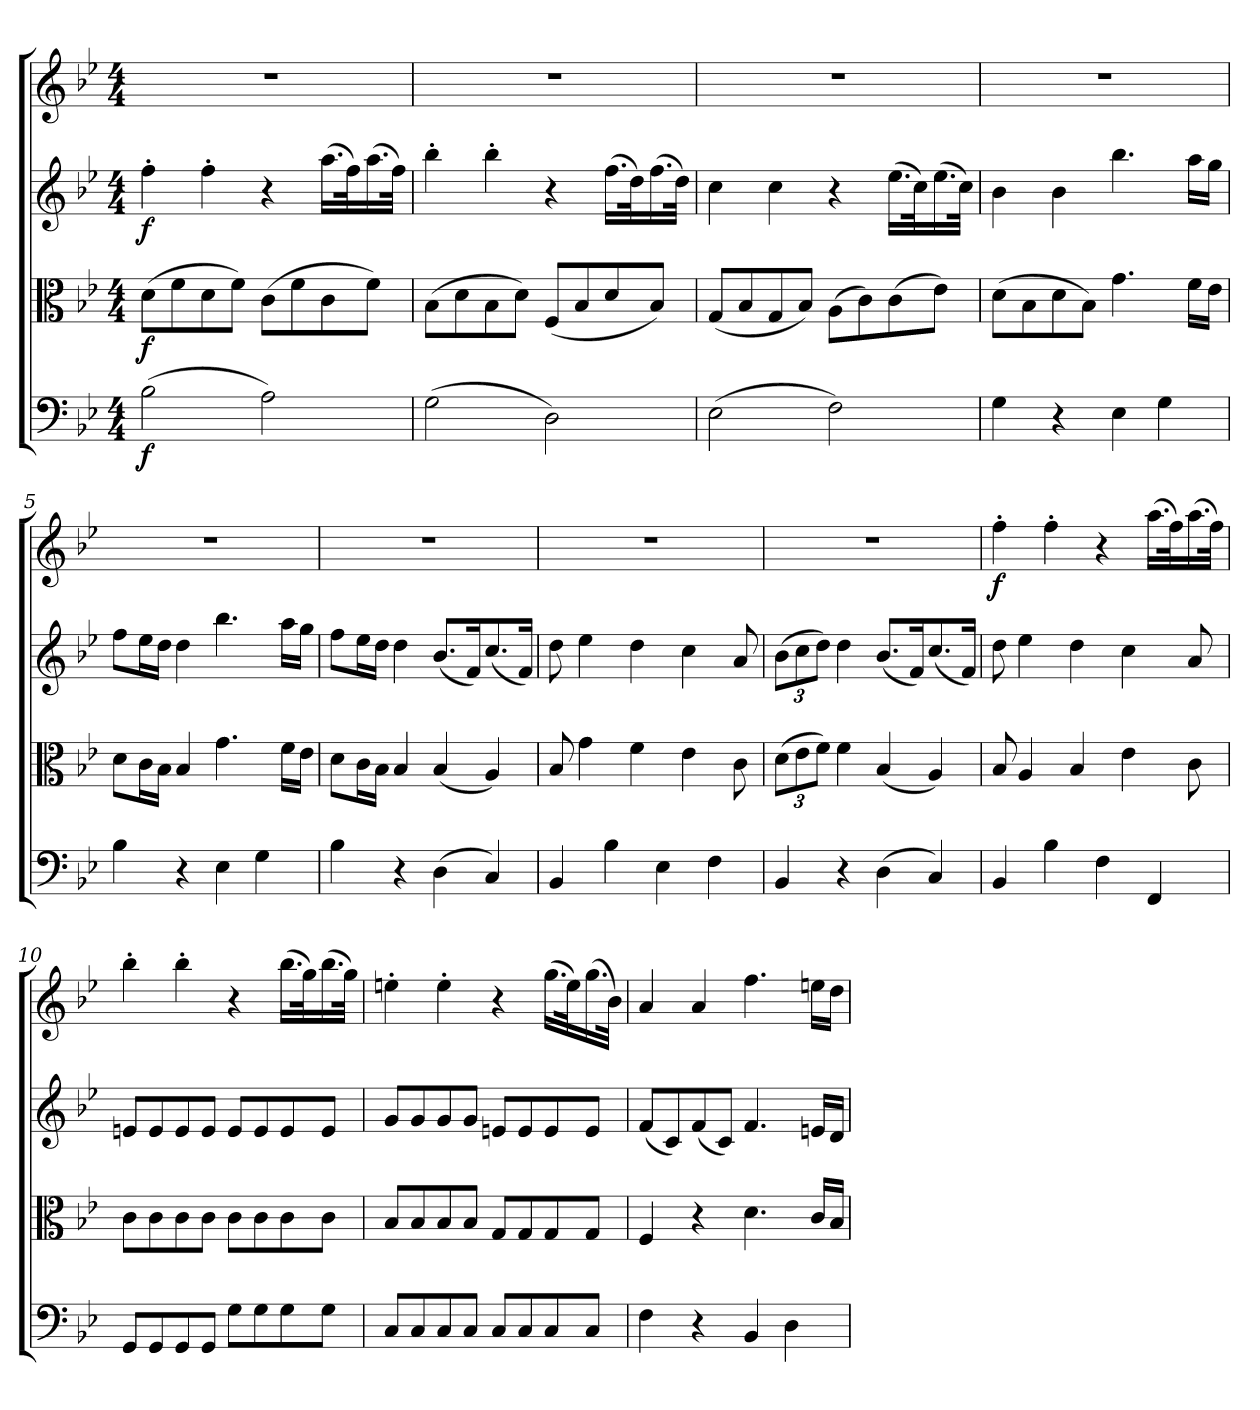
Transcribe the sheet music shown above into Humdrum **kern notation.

**kern	**dynam	**kern	**dynam	**kern	**dynam	**kern	**dynam
*part4	*part4	*part3	*part3	*part2	*part2	*part1	*part1
*staff4	*staff4	*staff3	*staff3	*staff2	*staff2	*staff1	*staff1
*clefF4	*	*clefC3	*	*clefG2	*	*clefG2	*
*k[b-e-]	*	*k[b-e-]	*	*k[b-e-]	*	*k[b-e-]	*
*B-:	*	*B-:	*	*B-:	*	*B-:	*
*M4/4	*	*M4/4	*	*M4/4	*	*M4/4	*
=	=	=	=	=	=	=	=
(2B-\	f	(8d\L	f	4ff'\	f	1r	.
.	.	8f\	.	.	.	.	.
.	.	8d\	.	4ff'\	.	.	.
.	.	8f\J)	.	.	.	.	.
2A\)	.	(8c\L	.	4r	.	.	.
.	.	8f\	.	.	.	.	.
.	.	8c\	.	(16.aa\LL	.	.	.
.	.	.	.	32ff\K)	.	.	.
.	.	8f\J)	.	(16.aa\	.	.	.
.	.	.	.	32ff\JJk)	.	.	.
=2	=2	=2	=2	=2	=2	=2	=2
(2G\	.	(8B-\L	.	4bb-'\	.	1r	.
.	.	8d\	.	.	.	.	.
.	.	8B-\	.	4bb-'\	.	.	.
.	.	8d\J)	.	.	.	.	.
2D\)	.	(8F/L	.	4r	.	.	.
.	.	8B-/	.	.	.	.	.
.	.	8d/	.	(16.ff\LL	.	.	.
.	.	.	.	32dd\K)	.	.	.
.	.	8B-/J)	.	(16.ff\	.	.	.
.	.	.	.	32dd\JJk)	.	.	.
=3	=3	=3	=3	=3	=3	=3	=3
(2E-\	.	(8G/L	.	4cc\	.	1r	.
.	.	8B-/	.	.	.	.	.
.	.	8G/	.	4cc\	.	.	.
.	.	8B-/J)	.	.	.	.	.
2F\)	.	(8A\L	.	4r	.	.	.
.	.	8c\)	.	.	.	.	.
.	.	(8c\	.	(16.ee-\LL	.	.	.
.	.	.	.	32cc\K)	.	.	.
.	.	8e-\J)	.	(16.ee-\	.	.	.
.	.	.	.	32cc\JJk)	.	.	.
=4	=4	=4	=4	=4	=4	=4	=4
4G\	.	(8d\L	.	4b-\	.	1r	.
.	.	8B-\	.	.	.	.	.
4r	.	8d\	.	4b-\	.	.	.
.	.	8B-\J)	.	.	.	.	.
4E-\	.	4.g\	.	4.bb-\	.	.	.
4G\	.	.	.	.	.	.	.
.	.	16f\LL	.	16aa\LL	.	.	.
.	.	16e-\JJ	.	16gg\JJ	.	.	.
=5	=5	=5	=5	=5	=5	=5	=5
4B-\	.	8d\L	.	8ff\L	.	1r	.
.	.	16c\L	.	16ee-\L	.	.	.
.	.	16B-\JJ	.	16dd\JJ	.	.	.
4r	.	4B-/	.	4dd\	.	.	.
4E-\	.	4.g\	.	4.bb-\	.	.	.
4G\	.	.	.	.	.	.	.
.	.	16f\LL	.	16aa\LL	.	.	.
.	.	16e-\JJ	.	16gg\JJ	.	.	.
=6	=6	=6	=6	=6	=6	=6	=6
4B-\	.	8d\L	.	8ff\L	.	1r	.
.	.	16c\L	.	16ee-\L	.	.	.
.	.	16B-\JJ	.	16dd\JJ	.	.	.
4r	.	4B-/	.	4dd\	.	.	.
(4D\	.	(4B-/	.	(8.b-/L	.	.	.
.	.	.	.	16f/K)	.	.	.
4C/)	.	4A/)	.	(8.cc/	.	.	.
.	.	.	.	16f/Jk)	.	.	.
=7	=7	=7	=7	=7	=7	=7	=7
4BB-/	.	8B-/	.	8dd\	.	1r	.
.	.	4g\	.	4ee-\	.	.	.
4B-\	.	.	.	.	.	.	.
.	.	4f\	.	4dd\	.	.	.
4E-\	.	.	.	.	.	.	.
.	.	4e-\	.	4cc\	.	.	.
4F\	.	.	.	.	.	.	.
.	.	8c\	.	8a/	.	.	.
=8	=8	=8	=8	=8	=8	=8	=8
4BB-/	.	(12d\L	.	(12b-\L	.	1r	.
.	.	12e-\	.	12cc\	.	.	.
.	.	12f\J)	.	12dd\J)	.	.	.
4r	.	4f\	.	4dd\	.	.	.
(4D\	.	(4B-/	.	(8.b-/L	.	.	.
.	.	.	.	16f/K)	.	.	.
4C/)	.	4A/)	.	(8.cc/	.	.	.
.	.	.	.	16f/Jk)	.	.	.
=9	=9	=9	=9	=9	=9	=9	=9
4BB-/	.	8B-/	.	8dd\	.	4ff'\	f
.	.	4A/	.	4ee-\	.	.	.
4B-\	.	.	.	.	.	4ff'\	.
.	.	4B-/	.	4dd\	.	.	.
4F\	.	.	.	.	.	4r	.
.	.	4e-\	.	4cc\	.	.	.
4FF/	.	.	.	.	.	(16.aa\LL	.
.	.	.	.	.	.	32ff\K)	.
.	.	8c\	.	8a/	.	(16.aa\	.
.	.	.	.	.	.	32ff\JJk)	.
=10	=10	=10	=10	=10	=10	=10	=10
8GG/L	.	8c\L	.	8en/L	.	4bb-'\	.
8GG/	.	8c\	.	8e/	.	.	.
8GG/	.	8c\	.	8e/	.	4bb-'\	.
8GG/J	.	8c\J	.	8e/J	.	.	.
8G\L	.	8c\L	.	8e/L	.	4r	.
8G\	.	8c\	.	8e/	.	.	.
8G\	.	8c\	.	8e/	.	(16.bb-\LL	.
.	.	.	.	.	.	32gg\K)	.
8G\J	.	8c\J	.	8e/J	.	(16.bb-\	.
.	.	.	.	.	.	32gg\JJk)	.
=11	=11	=11	=11	=11	=11	=11	=11
8C/L	.	8B-/L	.	8g/L	.	4een'\	.
8C/	.	8B-/	.	8g/	.	.	.
8C/	.	8B-/	.	8g/	.	4ee'\	.
8C/J	.	8B-/J	.	8g/J	.	.	.
8C/L	.	8G/L	.	8en/L	.	4r	.
8C/	.	8G/	.	8e/	.	.	.
8C/	.	8G/	.	8e/	.	(16.gg\LL	.
.	.	.	.	.	.	32ee\K)	.
8C/J	.	8G/J	.	8e/J	.	(16.gg\	.
.	.	.	.	.	.	32b-\JJk)	.
=12	=12	=12	=12	=12	=12	=12	=12
4F\	.	4F/	.	(8f/L	.	4a/	.
.	.	.	.	8c/)	.	.	.
4r	.	4r	.	(8f/	.	4a/	.
.	.	.	.	8c/J)	.	.	.
4BB-/	.	4.d\	.	4.f/	.	4.ff\	.
4D\	.	.	.	.	.	.	.
.	.	16c/LL	.	16en/LL	.	16een\LL	.
.	.	16B-/JJ	.	16d/JJ	.	16dd\JJ	.
=	=	=	=	=	=	=	=
*-	*-	*-	*-	*-	*-	*-	*-
